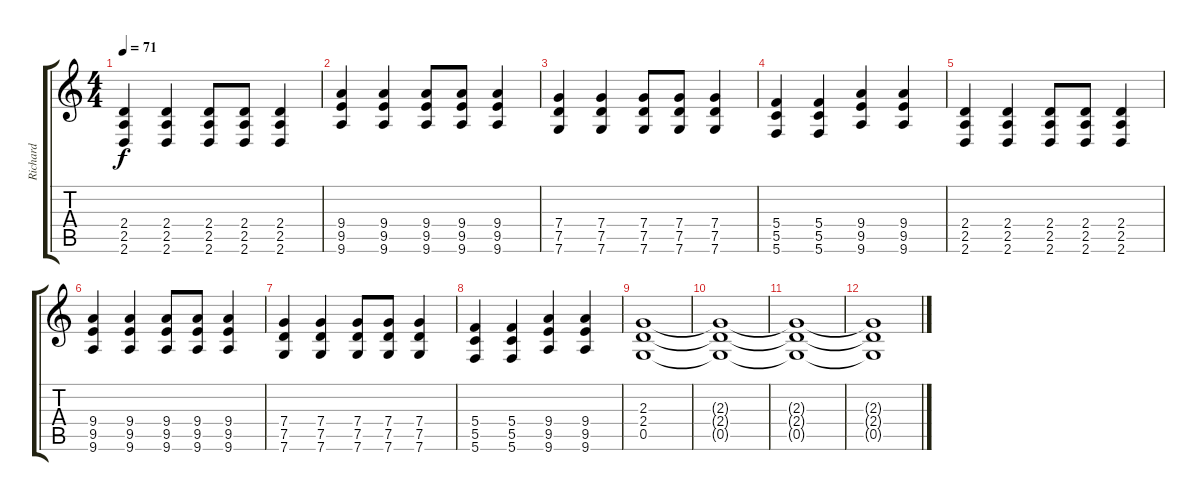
\track ("Richard" "Richard") {instrument acousticguitarnylon}
\staff {score tabs}
\tuning (D4 A3 F3 C3 G2 C2) {hide}
\ts (4 4)
\tempo 71
\clef g2
\ks c
(2.4 2.5 2.6).4{dy f instrument distortionguitar} (2.4 2.5 2.6).4 (2.4 2.5 2.6).8 (2.4 2.5 2.6).8 (2.4 2.5 2.6).4 |
(9.4 9.5 9.6).4{instrument distortionguitar} (9.4 9.5 9.6).4 (9.4 9.5 9.6).8 (9.4 9.5 9.6).8 (9.4 9.5 9.6).4 |
(7.4 7.5 7.6).4{instrument distortionguitar} (7.4 7.5 7.6).4 (7.4 7.5 7.6).8 (7.4 7.5 7.6).8 (7.4 7.5 7.6).4 |
(5.4 5.5 5.6).4{instrument distortionguitar} (5.4 5.5 5.6).4 (9.4 9.5 9.6).4 (9.4 9.5 9.6).4 |
(2.4 2.5 2.6).4{instrument distortionguitar} (2.4 2.5 2.6).4 (2.4 2.5 2.6).8 (2.4 2.5 2.6).8 (2.4 2.5 2.6).4 |
(9.4 9.5 9.6).4{instrument distortionguitar} (9.4 9.5 9.6).4 (9.4 9.5 9.6).8 (9.4 9.5 9.6).8 (9.4 9.5 9.6).4 |
(7.4 7.5 7.6).4{instrument distortionguitar} (7.4 7.5 7.6).4 (7.4 7.5 7.6).8 (7.4 7.5 7.6).8 (7.4 7.5 7.6).4 |
(5.4 5.5 5.6).4{instrument distortionguitar} (5.4 5.5 5.6).4 (9.4 9.5 9.6).4 (9.4 9.5 9.6).4 |
(2.3 2.4 0.5).1{volume 0 instrument distortionguitar} |
(2.3{t} 2.4{t} 0.5{t}).1 |
(2.3{t} 2.4{t} 0.5{t}).1 |
(2.3{t} 2.4{t} 0.5{t}).1
